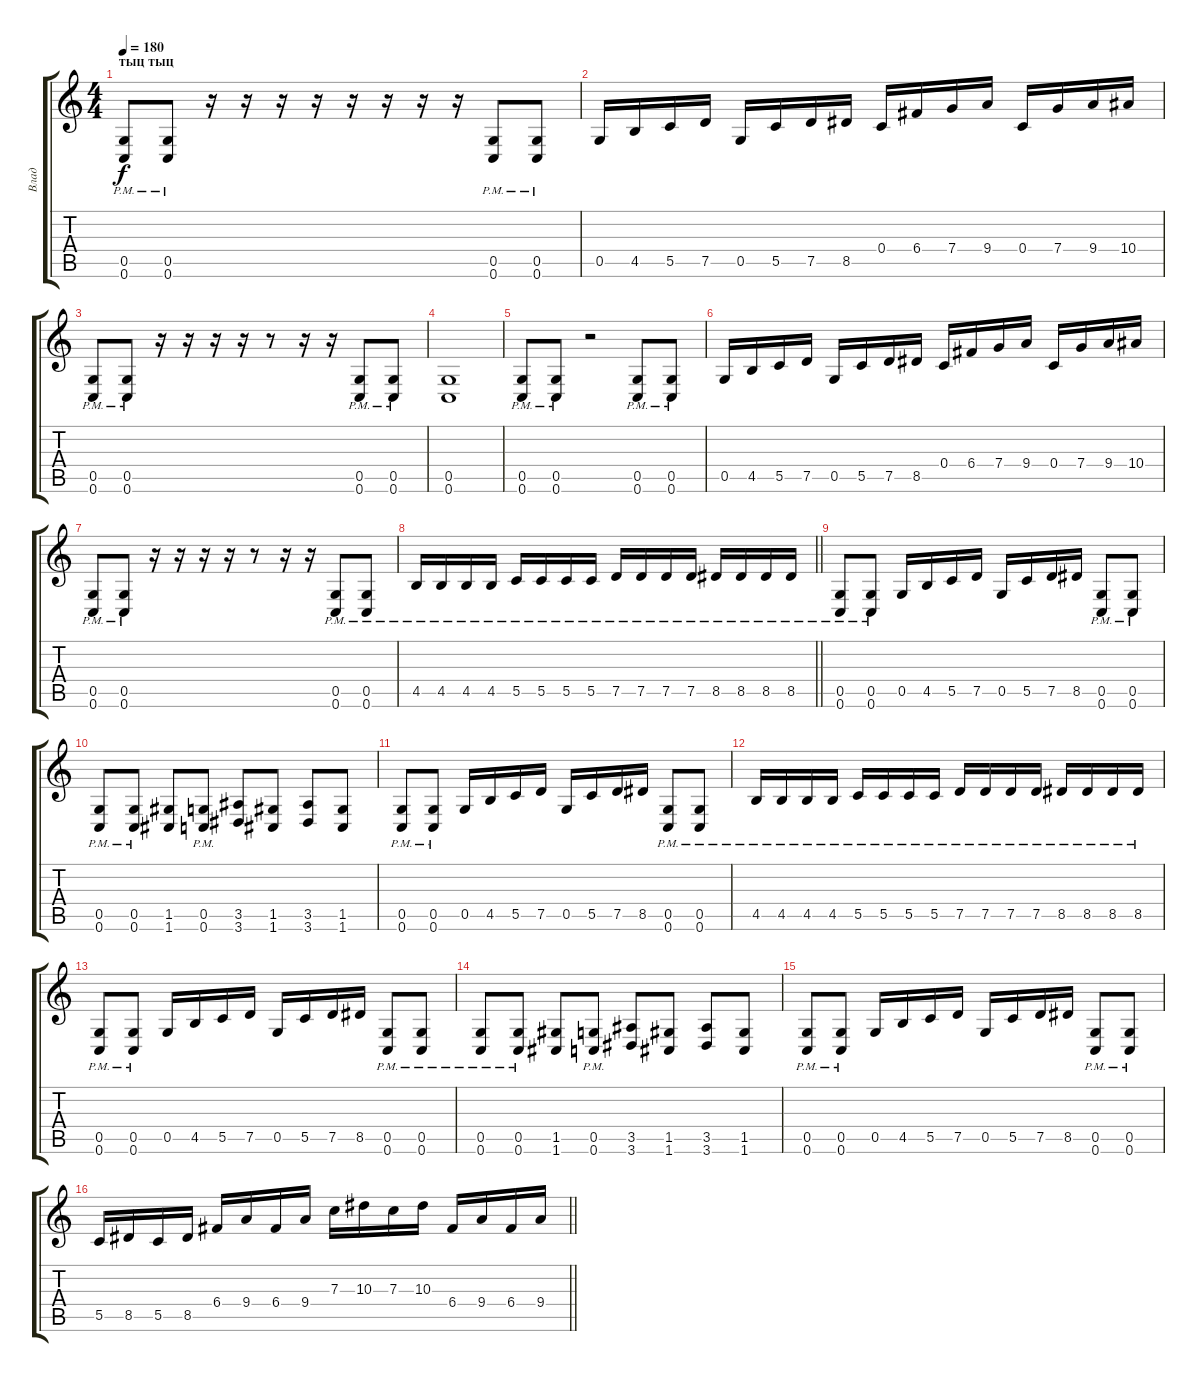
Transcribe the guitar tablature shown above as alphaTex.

\track ("Влад" "Влад") {instrument distortionguitar}
\staff {score tabs}
\tuning (D4 A3 F3 C3 G2 C2) {hide}
\ts (4 4)
\section ("" "тыц тыц")
\tempo 180
\clef g2
\ks c
(0.5{pm} 0.6{pm}).8{dy f balance 0} (0.5{pm} 0.6{pm}).8 r.16 r.16 r.16 r.16 r.16 r.16 r.16 r.16 (0.5{pm} 0.6{pm}).8 (0.5{pm} 0.6{pm}).8 |
0.5.16 4.5.16 5.5.16 7.5.16 0.5.16 5.5.16 7.5.16 8.5.16 0.4.16 6.4.16 7.4.16 9.4.16 0.4.16 7.4.16 9.4.16 10.4.16 |
(0.5{pm} 0.6{pm}).8 (0.5{pm} 0.6{pm}).8 r.16 r.16 r.16 r.16 r.8 r.16 r.16 (0.5{pm} 0.6{pm}).8 (0.5{pm} 0.6{pm}).8 |
(0.5 0.6).1 |
(0.5{pm} 0.6{pm}).8 (0.5{pm} 0.6{pm}).8 r.2 (0.5{pm} 0.6{pm}).8 (0.5{pm} 0.6{pm}).8 |
0.5.16 4.5.16 5.5.16 7.5.16 0.5.16 5.5.16 7.5.16 8.5.16 0.4.16 6.4.16 7.4.16 9.4.16 0.4.16 7.4.16 9.4.16 10.4.16 |
(0.5{pm} 0.6{pm}).8 (0.5{pm} 0.6{pm}).8 r.16 r.16 r.16 r.16 r.8 r.16 r.16 (0.5{pm} 0.6{pm}).8 (0.5{pm} 0.6{pm}).8 |
\barLineRight lightlight
4.5{pm}.16 4.5{pm}.16 4.5{pm}.16 4.5{pm}.16 5.5{pm}.16 5.5{pm}.16 5.5{pm}.16 5.5{pm}.16 7.5{pm}.16 7.5{pm}.16 7.5{pm}.16 7.5{pm}.16 8.5{pm}.16 8.5{pm}.16 8.5{pm}.16 8.5{pm}.16 |
(0.5{pm} 0.6{pm}).8 (0.5{pm} 0.6{pm}).8 0.5.16 4.5.16 5.5.16 7.5.16 0.5.16 5.5.16 7.5.16 8.5.16 (0.5{pm} 0.6{pm}).8 (0.5{pm} 0.6{pm}).8 |
(0.5{pm} 0.6{pm}).8 (0.5{pm} 0.6{pm}).8 (1.5 1.6).8 (0.5{pm} 0.6{pm}).8 (3.5 3.6).8 (1.5 1.6).8 (3.5 3.6).8 (1.5 1.6).8 |
(0.5{pm} 0.6{pm}).8 (0.5{pm} 0.6{pm}).8 0.5.16 4.5.16 5.5.16 7.5.16 0.5.16 5.5.16 7.5.16 8.5.16 (0.5{pm} 0.6{pm}).8 (0.5{pm} 0.6{pm}).8 |
4.5{pm}.16 4.5{pm}.16 4.5{pm}.16 4.5{pm}.16 5.5{pm}.16 5.5{pm}.16 5.5{pm}.16 5.5{pm}.16 7.5{pm}.16 7.5{pm}.16 7.5{pm}.16 7.5{pm}.16 8.5{pm}.16 8.5{pm}.16 8.5{pm}.16 8.5{pm}.16 |
(0.5{pm} 0.6{pm}).8 (0.5{pm} 0.6{pm}).8 0.5.16 4.5.16 5.5.16 7.5.16 0.5.16 5.5.16 7.5.16 8.5.16 (0.5{pm} 0.6{pm}).8 (0.5{pm} 0.6{pm}).8 |
(0.5{pm} 0.6{pm}).8 (0.5{pm} 0.6{pm}).8 (1.5 1.6).8 (0.5{pm} 0.6{pm}).8 (3.5 3.6).8 (1.5 1.6).8 (3.5 3.6).8 (1.5 1.6).8 |
(0.5{pm} 0.6{pm}).8 (0.5{pm} 0.6{pm}).8 0.5.16 4.5.16 5.5.16 7.5.16 0.5.16 5.5.16 7.5.16 8.5.16 (0.5{pm} 0.6{pm}).8 (0.5{pm} 0.6{pm}).8 |
\barLineRight lightlight
5.5.16 8.5.16 5.5.16 8.5.16 6.4.16 9.4.16 6.4.16 9.4.16 7.3.16 10.3.16 7.3.16 10.3.16 6.4.16 9.4.16 6.4.16 9.4.16
